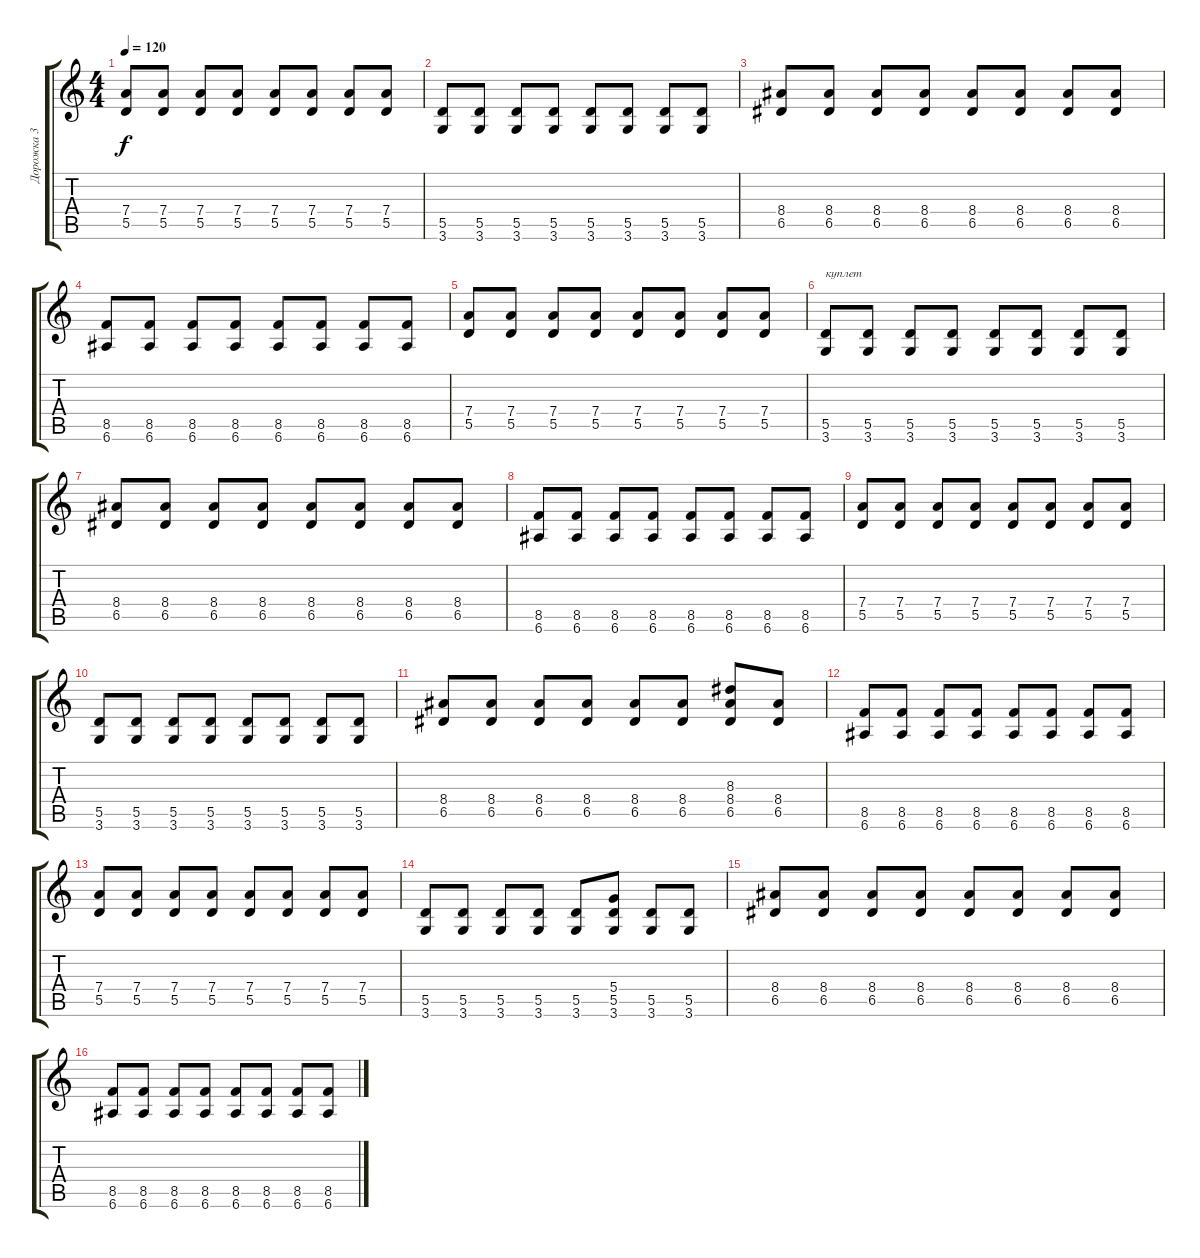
\track ("Дорожка 3" "Дорожка 3") {instrument distortionguitar}
\staff {score tabs}
\tuning (E4 B3 G3 D3 A2 E2) {hide}
\ts (4 4)
\tempo 120
\clef g2
\ks c
(7.4 5.5).8{dy f} (7.4 5.5).8 (7.4 5.5).8 (7.4 5.5).8 (7.4 5.5).8 (7.4 5.5).8 (7.4 5.5).8 (7.4 5.5).8 |
(5.5 3.6).8 (5.5 3.6).8 (5.5 3.6).8 (5.5 3.6).8 (5.5 3.6).8 (5.5 3.6).8 (5.5 3.6).8 (5.5 3.6).8 |
(8.4 6.5).8 (8.4 6.5).8 (8.4 6.5).8 (8.4 6.5).8 (8.4 6.5).8 (8.4 6.5).8 (8.4 6.5).8 (8.4 6.5).8 |
(8.5 6.6).8 (8.5 6.6).8 (8.5 6.6).8 (8.5 6.6).8 (8.5 6.6).8 (8.5 6.6).8 (8.5 6.6).8 (8.5 6.6).8 |
(7.4 5.5).8 (7.4 5.5).8 (7.4 5.5).8 (7.4 5.5).8 (7.4 5.5).8 (7.4 5.5).8 (7.4 5.5).8 (7.4 5.5).8 |
(5.5 3.6).8{txt "куплет"} (5.5 3.6).8 (5.5 3.6).8 (5.5 3.6).8 (5.5 3.6).8 (5.5 3.6).8 (5.5 3.6).8 (5.5 3.6).8 |
(8.4 6.5).8 (8.4 6.5).8 (8.4 6.5).8 (8.4 6.5).8 (8.4 6.5).8 (8.4 6.5).8 (8.4 6.5).8 (8.4 6.5).8 |
(8.5 6.6).8 (8.5 6.6).8 (8.5 6.6).8 (8.5 6.6).8 (8.5 6.6).8 (8.5 6.6).8 (8.5 6.6).8 (8.5 6.6).8 |
(7.4 5.5).8 (7.4 5.5).8 (7.4 5.5).8 (7.4 5.5).8 (7.4 5.5).8 (7.4 5.5).8 (7.4 5.5).8 (7.4 5.5).8 |
(5.5 3.6).8 (5.5 3.6).8 (5.5 3.6).8 (5.5 3.6).8 (5.5 3.6).8 (5.5 3.6).8 (5.5 3.6).8 (5.5 3.6).8 |
(8.4 6.5).8 (8.4 6.5).8 (8.4 6.5).8 (8.4 6.5).8 (8.4 6.5).8 (8.4 6.5).8 (8.3 8.4 6.5).8 (8.4 6.5).8 |
(8.5 6.6).8 (8.5 6.6).8 (8.5 6.6).8 (8.5 6.6).8 (8.5 6.6).8 (8.5 6.6).8 (8.5 6.6).8 (8.5 6.6).8 |
(7.4 5.5).8 (7.4 5.5).8 (7.4 5.5).8 (7.4 5.5).8 (7.4 5.5).8 (7.4 5.5).8 (7.4 5.5).8 (7.4 5.5).8 |
(5.5 3.6).8 (5.5 3.6).8 (5.5 3.6).8 (5.5 3.6).8 (5.5 3.6).8 (5.4 5.5 3.6).8 (5.5 3.6).8 (5.5 3.6).8 |
(8.4 6.5).8 (8.4 6.5).8 (8.4 6.5).8 (8.4 6.5).8 (8.4 6.5).8 (8.4 6.5).8 (8.4 6.5).8 (8.4 6.5).8 |
(8.5 6.6).8 (8.5 6.6).8 (8.5 6.6).8 (8.5 6.6).8 (8.5 6.6).8 (8.5 6.6).8 (8.5 6.6).8 (8.5 6.6).8
